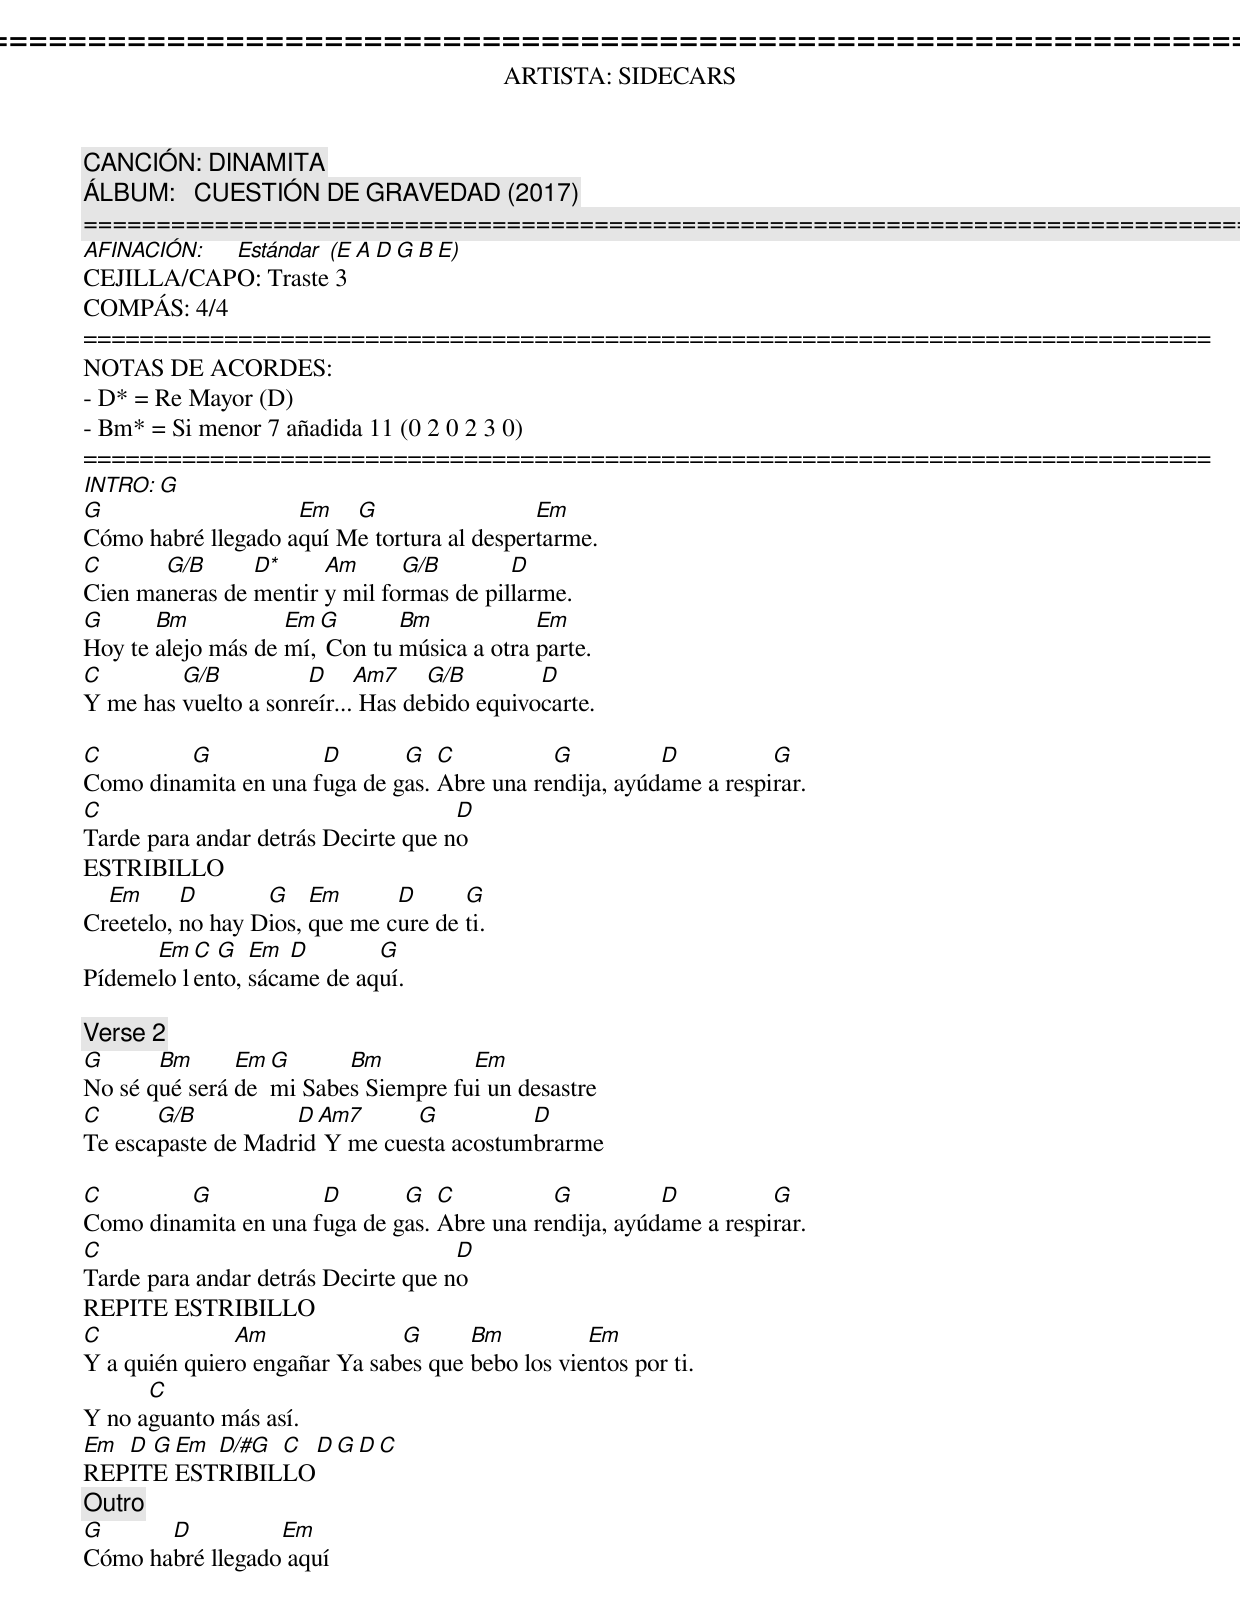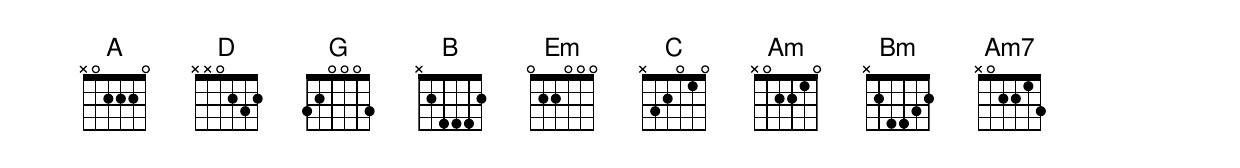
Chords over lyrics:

================================================================================
ARTISTA: SIDECARS
CANCIÓN: DINAMITA
ÁLBUM:   CUESTIÓN DE GRAVEDAD (2017)
================================================================================
AFINACIÓN: Estándar (E A D G B E)
CEJILLA/CAPO: Traste 3
COMPÁS: 4/4
================================================================================
NOTAS DE ACORDES:
- D* = Re Mayor (D)
- Bm* = Si menor 7 añadida 11 (0 2 0 2 3 0)
================================================================================
INTRO: G
G                   Em   G                  Em
Cómo habré llegado aquí Me tortura al despertarme.
C      G/B      D*     Am      G/B        D
Cien maneras de mentir y mil formas de pillarme.
G      Bm           Em G       Bm            Em
Hoy te alejo más de mí, Con tu música a otra parte.
C        G/B          D     Am7    G/B        D
Y me has vuelto a sonreír... Has debido equivocarte.

C        G            D       G   C          G          D          G
Como dinamita en una fuga de gas. Abre una rendija, ayúdame a respirar.
C                                    D
Tarde para andar detrás Decirte que no
ESTRIBILLO
  Em      D       G    Em      D      G
Creetelo, no hay Dios, que me cure de ti.
      Em  C G   Em  D       G
Pídemelo lento, sácame de aquí.

[Verse 2]
G      Bm      Em G      Bm          Em
No sé qué será de mi Sabes Siempre fui un desastre
C      G/B          D Am7      G          D
Te escapaste de Madrid Y me cuesta acostumbrarme

C        G            D       G   C          G          D          G
Como dinamita en una fuga de gas. Abre una rendija, ayúdame a respirar.
C                                    D
Tarde para andar detrás Decirte que no
REPITE ESTRIBILLO
C              Am              G      Bm          Em
Y a quién quiero engañar Ya sabes que bebo los vientos por ti.
      C
Y no aguanto más así.
Em D G Em D/#G C D G D C
REPITE ESTRIBILLO
 [Outro]
G      D          Em
Cómo habré llegado aquí
